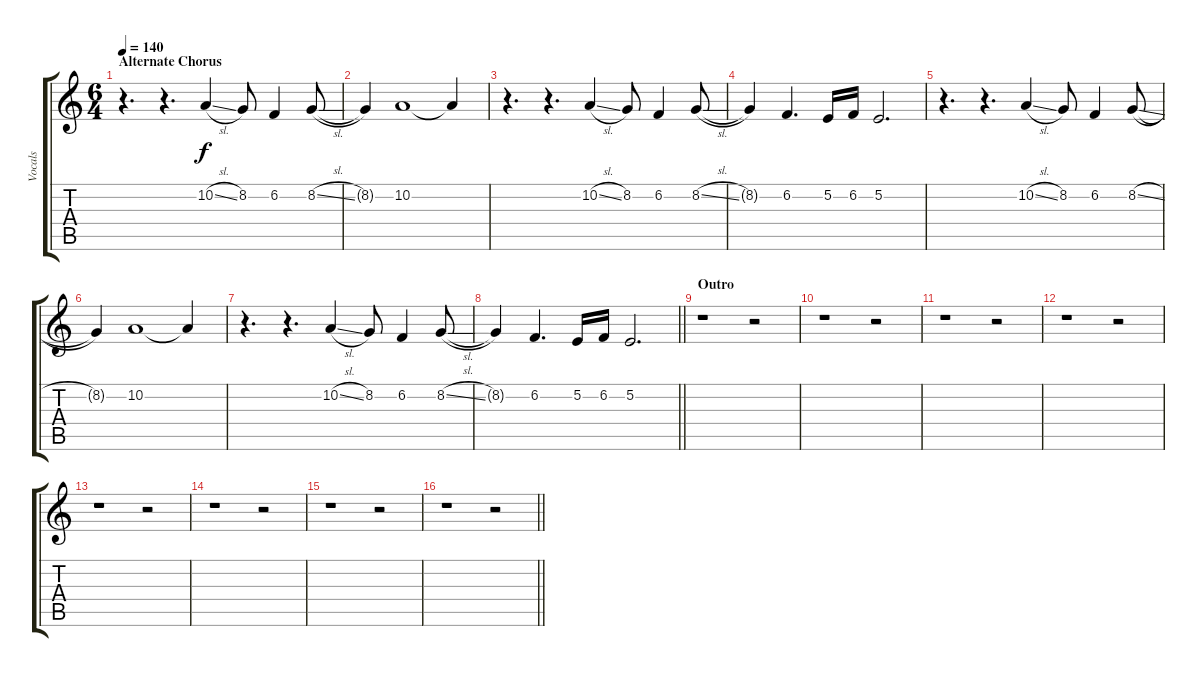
\track ("Vocals" "Vocals") {instrument flute}
\staff {score tabs}
\tuning (E4 B3 G3 D3 A2 E2) {hide}
\ts (6 4)
\section ("" "Alternate Chorus")
\tempo 140
\clef g2
\ks c
r.4{d dy f volume 12} r.4{d} 10.2{sl}.4 8.2.8 6.2.4 8.2{sl}.8 |
8.2{t}.4 10.2.1 10.2{t}.4 |
r.4{d} r.4{d} 10.2{sl}.4 8.2.8 6.2.4 8.2{sl}.8 |
8.2{t}.4 6.2.4{d} 5.2.16 6.2.16 5.2.2{d} |
r.4{d} r.4{d} 10.2{sl}.4 8.2.8 6.2.4 8.2{sl}.8 |
8.2{t}.4 10.2.1 10.2{t}.4 |
r.4{d} r.4{d} 10.2{sl}.4 8.2.8 6.2.4 8.2{sl}.8 |
\barLineRight lightlight
8.2{t}.4 6.2.4{d} 5.2.16 6.2.16 5.2.2{d} |
\section ("" "Outro")
r.1 r.2 |
r.1 r.2 |
r.1 r.2 |
r.1 r.2 |
r.1 r.2 |
r.1 r.2 |
r.1 r.2 |
\barLineRight lightlight
r.1 r.2
